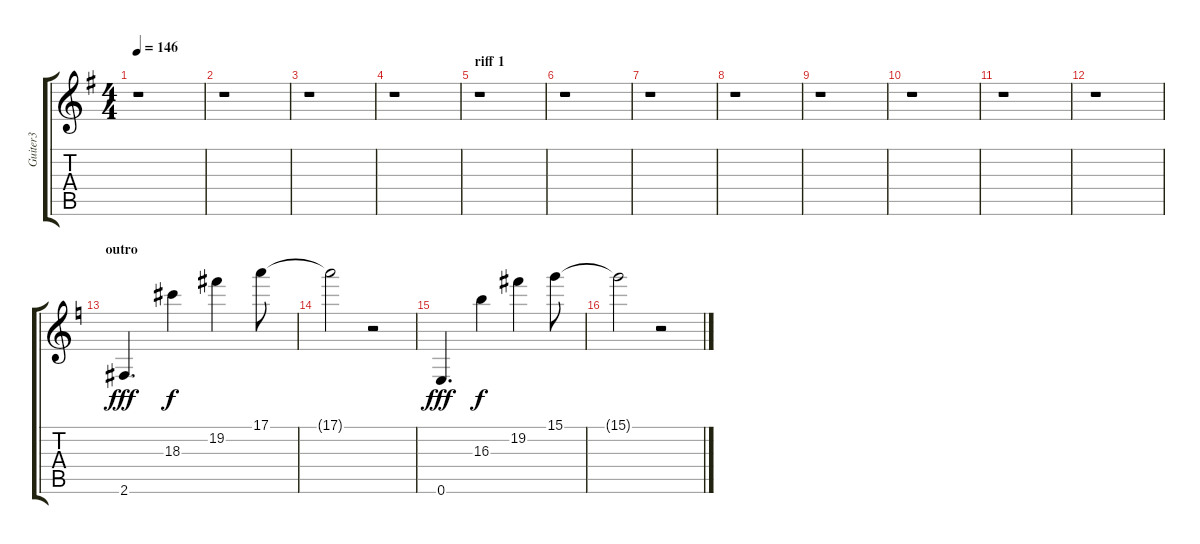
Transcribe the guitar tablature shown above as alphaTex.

\track ("Guiter3" "Guiter3") {instrument distortionguitar}
\staff {score tabs}
\tuning (E4 B3 G3 D3 A2 E2) {hide}
\ts (4 4)
\tempo 146
\clef g2
\ks g
r.1{dy f} |
r.1 |
r.1 |
r.1 |
\section ("" "riff 1")
r.1 |
r.1 |
r.1 |
r.1 |
r.1 |
r.1 |
r.1 |
r.1 |
\section ("" "outro")
\ks c
2.6.4{d dy fff instrument overdrivenguitar} 18.3.4{dy f} 19.2.4 17.1.8 |
17.1{t}.2 r.2 |
0.6.4{d dy fff} 16.3.4{dy f} 19.2.4 15.1.8 |
15.1{t}.2 r.2
